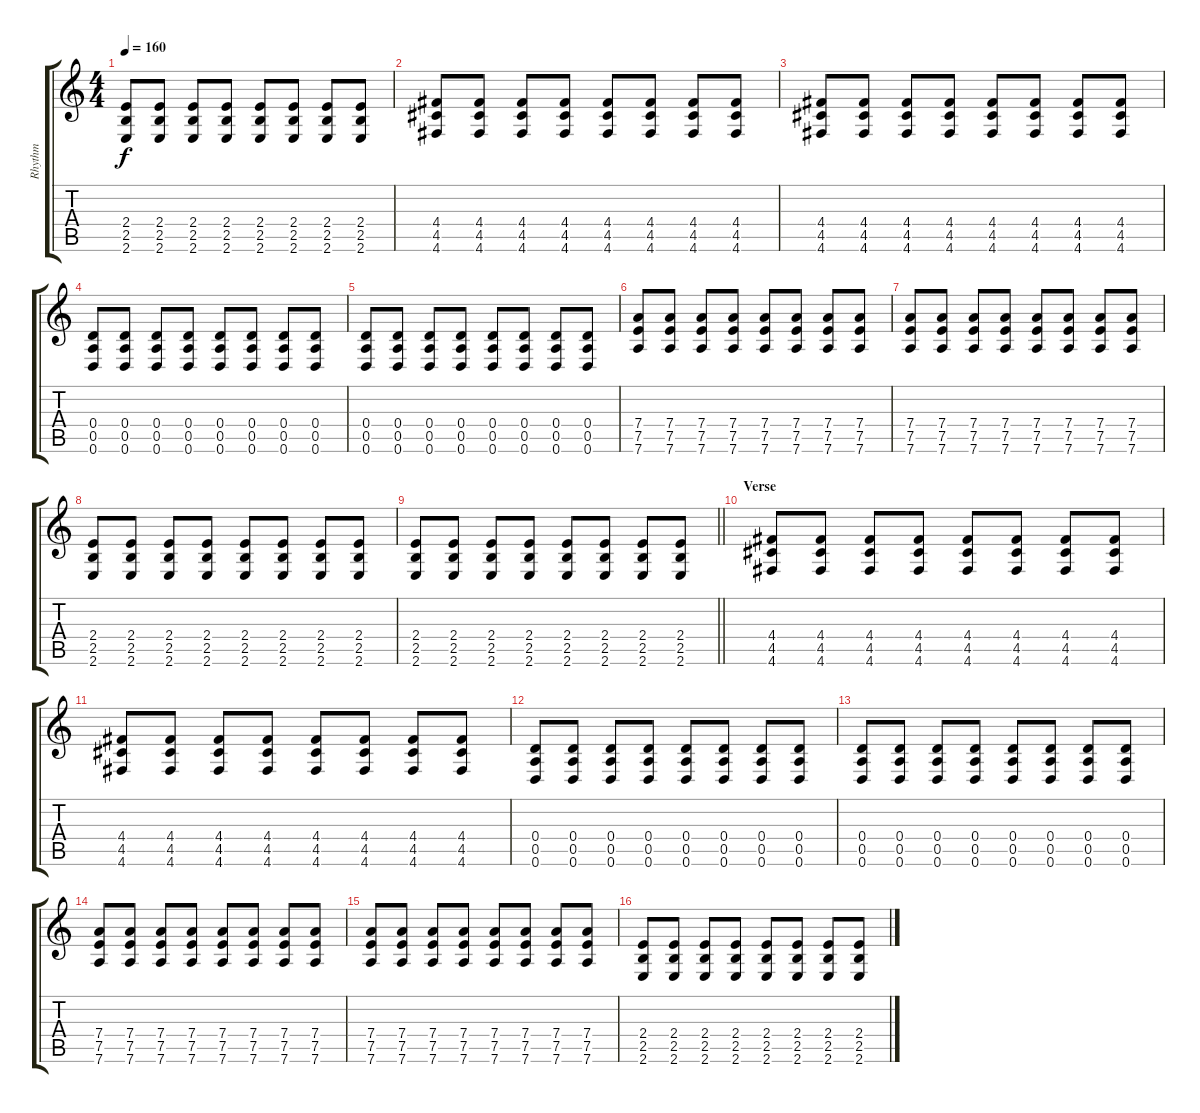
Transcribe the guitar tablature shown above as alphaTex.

\track ("Rhythm" "Rhythm") {instrument distortionguitar}
\staff {score tabs}
\tuning (E4 B3 G3 D3 A2 D2) {hide}
\ts (4 4)
\tempo 160
\clef g2
\ks c
(2.4 2.5 2.6).8{dy f} (2.4 2.5 2.6).8 (2.4 2.5 2.6).8 (2.4 2.5 2.6).8 (2.4 2.5 2.6).8 (2.4 2.5 2.6).8 (2.4 2.5 2.6).8 (2.4 2.5 2.6).8 |
(4.4 4.5 4.6).8 (4.4 4.5 4.6).8 (4.4 4.5 4.6).8 (4.4 4.5 4.6).8 (4.4 4.5 4.6).8 (4.4 4.5 4.6).8 (4.4 4.5 4.6).8 (4.4 4.5 4.6).8 |
(4.4 4.5 4.6).8 (4.4 4.5 4.6).8 (4.4 4.5 4.6).8 (4.4 4.5 4.6).8 (4.4 4.5 4.6).8 (4.4 4.5 4.6).8 (4.4 4.5 4.6).8 (4.4 4.5 4.6).8 |
(0.4 0.5 0.6).8 (0.4 0.5 0.6).8 (0.4 0.5 0.6).8 (0.4 0.5 0.6).8 (0.4 0.5 0.6).8 (0.4 0.5 0.6).8 (0.4 0.5 0.6).8 (0.4 0.5 0.6).8 |
(0.4 0.5 0.6).8 (0.4 0.5 0.6).8 (0.4 0.5 0.6).8 (0.4 0.5 0.6).8 (0.4 0.5 0.6).8 (0.4 0.5 0.6).8 (0.4 0.5 0.6).8 (0.4 0.5 0.6).8 |
(7.4 7.5 7.6).8 (7.4 7.5 7.6).8 (7.4 7.5 7.6).8 (7.4 7.5 7.6).8 (7.4 7.5 7.6).8 (7.4 7.5 7.6).8 (7.4 7.5 7.6).8 (7.4 7.5 7.6).8 |
(7.4 7.5 7.6).8 (7.4 7.5 7.6).8 (7.4 7.5 7.6).8 (7.4 7.5 7.6).8 (7.4 7.5 7.6).8 (7.4 7.5 7.6).8 (7.4 7.5 7.6).8 (7.4 7.5 7.6).8 |
(2.4 2.5 2.6).8 (2.4 2.5 2.6).8 (2.4 2.5 2.6).8 (2.4 2.5 2.6).8 (2.4 2.5 2.6).8 (2.4 2.5 2.6).8 (2.4 2.5 2.6).8 (2.4 2.5 2.6).8 |
\barLineRight lightlight
(2.4 2.5 2.6).8 (2.4 2.5 2.6).8 (2.4 2.5 2.6).8 (2.4 2.5 2.6).8 (2.4 2.5 2.6).8 (2.4 2.5 2.6).8 (2.4 2.5 2.6).8 (2.4 2.5 2.6).8 |
\section ("" "Verse")
(4.4 4.5 4.6).8 (4.4 4.5 4.6).8 (4.4 4.5 4.6).8 (4.4 4.5 4.6).8 (4.4 4.5 4.6).8 (4.4 4.5 4.6).8 (4.4 4.5 4.6).8 (4.4 4.5 4.6).8 |
(4.4 4.5 4.6).8 (4.4 4.5 4.6).8 (4.4 4.5 4.6).8 (4.4 4.5 4.6).8 (4.4 4.5 4.6).8 (4.4 4.5 4.6).8 (4.4 4.5 4.6).8 (4.4 4.5 4.6).8 |
(0.4 0.5 0.6).8 (0.4 0.5 0.6).8 (0.4 0.5 0.6).8 (0.4 0.5 0.6).8 (0.4 0.5 0.6).8 (0.4 0.5 0.6).8 (0.4 0.5 0.6).8 (0.4 0.5 0.6).8 |
(0.4 0.5 0.6).8 (0.4 0.5 0.6).8 (0.4 0.5 0.6).8 (0.4 0.5 0.6).8 (0.4 0.5 0.6).8 (0.4 0.5 0.6).8 (0.4 0.5 0.6).8 (0.4 0.5 0.6).8 |
(7.4 7.5 7.6).8 (7.4 7.5 7.6).8 (7.4 7.5 7.6).8 (7.4 7.5 7.6).8 (7.4 7.5 7.6).8 (7.4 7.5 7.6).8 (7.4 7.5 7.6).8 (7.4 7.5 7.6).8 |
(7.4 7.5 7.6).8 (7.4 7.5 7.6).8 (7.4 7.5 7.6).8 (7.4 7.5 7.6).8 (7.4 7.5 7.6).8 (7.4 7.5 7.6).8 (7.4 7.5 7.6).8 (7.4 7.5 7.6).8 |
(2.4 2.5 2.6).8 (2.4 2.5 2.6).8 (2.4 2.5 2.6).8 (2.4 2.5 2.6).8 (2.4 2.5 2.6).8 (2.4 2.5 2.6).8 (2.4 2.5 2.6).8 (2.4 2.5 2.6).8
